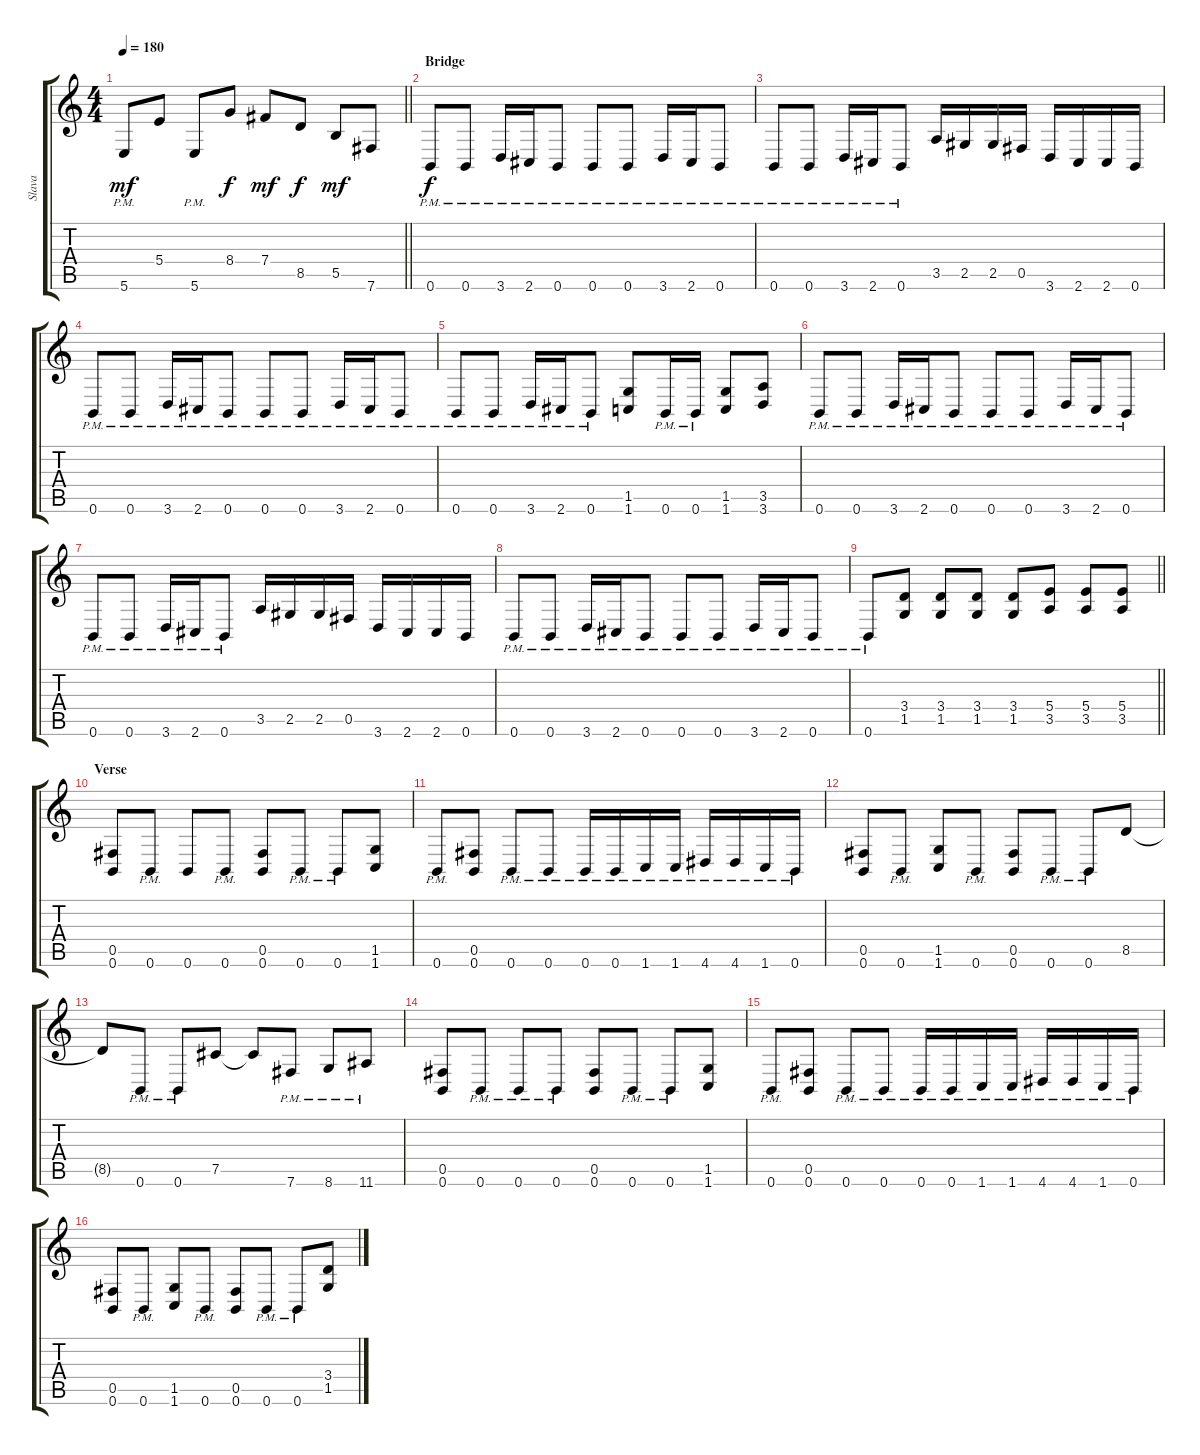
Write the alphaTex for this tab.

\track ("Slava" "Slava") {instrument distortionguitar}
\staff {score tabs}
\tuning (Db4 Ab3 E3 B2 Gb2 B1) {hide}
\ts (4 4)
\tempo 180
\clef g2
\barLineRight lightlight
\ks c
5.6{pm}.8{dy mf} 5.4.8 5.6{pm}.8 8.4.8{dy f} 7.4.8{dy mf} 8.5.8{dy f} 5.5.8{dy mf} 7.6.8 |
\section ("" "Bridge")
0.6{pm}.8{dy f} 0.6{pm}.8 3.6{pm}.16 2.6{pm}.16 0.6{pm}.8 0.6{pm}.8 0.6{pm}.8 3.6{pm}.16 2.6{pm}.16 0.6{pm}.8 |
0.6{pm}.8 0.6{pm}.8 3.6{pm}.16 2.6{pm}.16 0.6{pm}.8 3.5.16 2.5.16 2.5.16 0.5.16 3.6.16 2.6.16 2.6.16 0.6.16 |
0.6{pm}.8 0.6{pm}.8 3.6{pm}.16 2.6{pm}.16 0.6{pm}.8 0.6{pm}.8 0.6{pm}.8 3.6{pm}.16 2.6{pm}.16 0.6{pm}.8 |
0.6{pm}.8 0.6{pm}.8 3.6{pm}.16 2.6{pm}.16 0.6{pm}.8 (1.5 1.6).8 0.6{pm}.16 0.6{pm}.16 (1.5 1.6).8 (3.5 3.6).8 |
0.6{pm}.8 0.6{pm}.8 3.6{pm}.16 2.6{pm}.16 0.6{pm}.8 0.6{pm}.8 0.6{pm}.8 3.6{pm}.16 2.6{pm}.16 0.6{pm}.8 |
0.6{pm}.8 0.6{pm}.8 3.6{pm}.16 2.6{pm}.16 0.6{pm}.8 3.5.16 2.5.16 2.5.16 0.5.16 3.6.16 2.6.16 2.6.16 0.6.16 |
0.6{pm}.8 0.6{pm}.8 3.6{pm}.16 2.6{pm}.16 0.6{pm}.8 0.6{pm}.8 0.6{pm}.8 3.6{pm}.16 2.6{pm}.16 0.6{pm}.8 |
\barLineRight lightlight
0.6{pm}.8 (3.4 1.5).8 (3.4 1.5).8 (3.4 1.5).8 (3.4 1.5).8 (5.4 3.5).8 (5.4 3.5).8 (5.4 3.5).8 |
\section ("" "Verse")
(0.5 0.6).8 0.6{pm}.8 0.6.8 0.6{pm}.8 (0.5 0.6).8 0.6{pm}.8 0.6{pm}.8 (1.5 1.6).8 |
0.6{pm}.8 (0.5 0.6).8 0.6{pm}.8 0.6{pm}.8 0.6{pm}.16 0.6{pm}.16 1.6{pm}.16 1.6{pm}.16 4.6{pm}.16 4.6{pm}.16 1.6{pm}.16 0.6{pm}.16 |
(0.5 0.6).8 0.6{pm}.8 (1.5 1.6).8 0.6{pm}.8 (0.5 0.6).8 0.6{pm}.8 0.6{pm}.8 8.5.8 |
8.5{t}.8 0.6{pm}.8 0.6{pm}.8 7.5.8 7.5{t}.8 7.6{pm}.8 8.6{pm}.8 11.6{pm}.8 |
(0.5 0.6).8 0.6{pm}.8 0.6{pm}.8 0.6{pm}.8 (0.5 0.6).8 0.6{pm}.8 0.6{pm}.8 (1.5 1.6).8 |
0.6{pm}.8 (0.5 0.6).8 0.6{pm}.8 0.6{pm}.8 0.6{pm}.16 0.6{pm}.16 1.6{pm}.16 1.6{pm}.16 4.6{pm}.16 4.6{pm}.16 1.6{pm}.16 0.6{pm}.16 |
(0.5 0.6).8 0.6{pm}.8 (1.5 1.6).8 0.6{pm}.8 (0.5 0.6).8 0.6{pm}.8 0.6{pm}.8 (3.4 1.5).8
